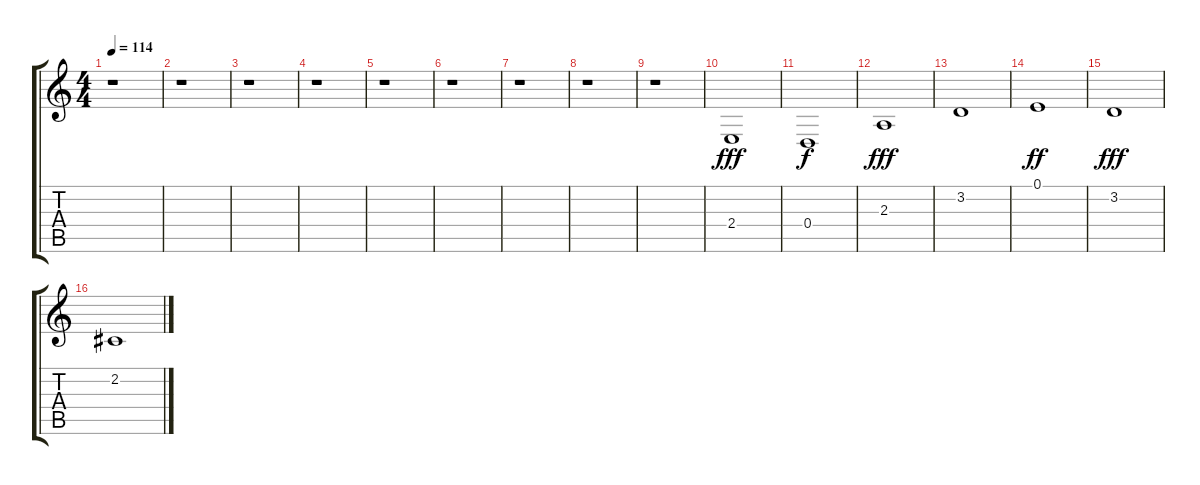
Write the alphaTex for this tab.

\track "" {instrument pad6metallic}
\staff {score tabs}
\tuning (E4 B3 G3 D3 A2 E2) {hide}
\ts (4 4)
\tempo 114
\clef g2
\ks c
r.1{dy ff} |
r.1 |
r.1 |
r.1 |
r.1 |
r.1 |
r.1 |
r.1 |
r.1 |
2.4.1{dy fff} |
0.4.1{dy f} |
2.3.1{dy fff} |
3.2.1 |
0.1.1{dy ff} |
3.2.1{dy fff} |
2.2.1
